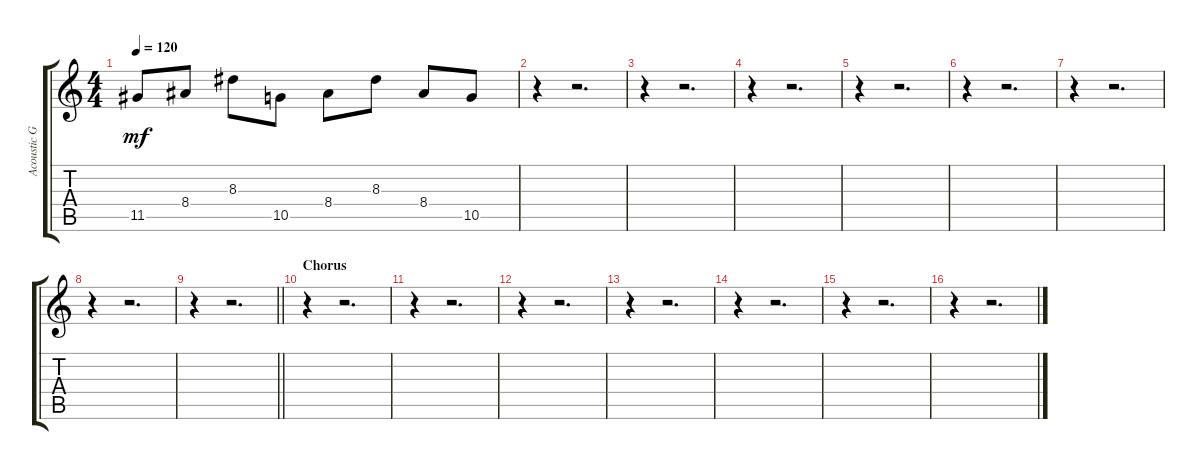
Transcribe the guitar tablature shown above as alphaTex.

\track ("Acoustic Guitar" "Acoustic G") {instrument acousticguitarsteel}
\staff {score tabs}
\tuning (E4 B3 G3 D3 A2 E2) {hide}
\ts (4 4)
\tempo 120
\clef g2
\ks c
11.5.8{dy mf} 8.4.8 8.3.8 10.5.8 8.4.8 8.3.8 8.4.8 10.5.8 |
r.4 r.2{d} |
r.4 r.2{d} |
r.4 r.2{d} |
r.4 r.2{d} |
r.4 r.2{d} |
r.4 r.2{d} |
r.4 r.2{d} |
\barLineRight lightlight
r.4 r.2{d} |
\section ("" "Chorus")
r.4 r.2{d} |
r.4 r.2{d} |
r.4 r.2{d} |
r.4 r.2{d} |
r.4 r.2{d} |
r.4 r.2{d} |
r.4 r.2{d}
